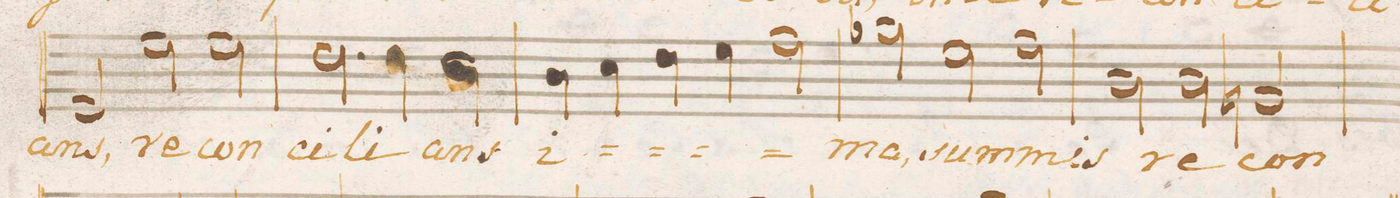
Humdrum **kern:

**kern	**text
*I"Basso.	*
*clefF4	*
*k[]	*
*M3/2	*
2GG/	-ans,
2G\	re-
2G\	-con-
=31	=31
2.F\	-ci-
4F\	-li-
2E\	-ans
=32	=32
4D\	i-
4E\	.
4F\	.
4G\	.
2A\	.
=33	=33
2B-\	-ma,
2G\	sum-
2A\	.
=34	=34
2D\	-mis
2D\	re-
2BBn/	-con-
=35	=35
*-	*-
